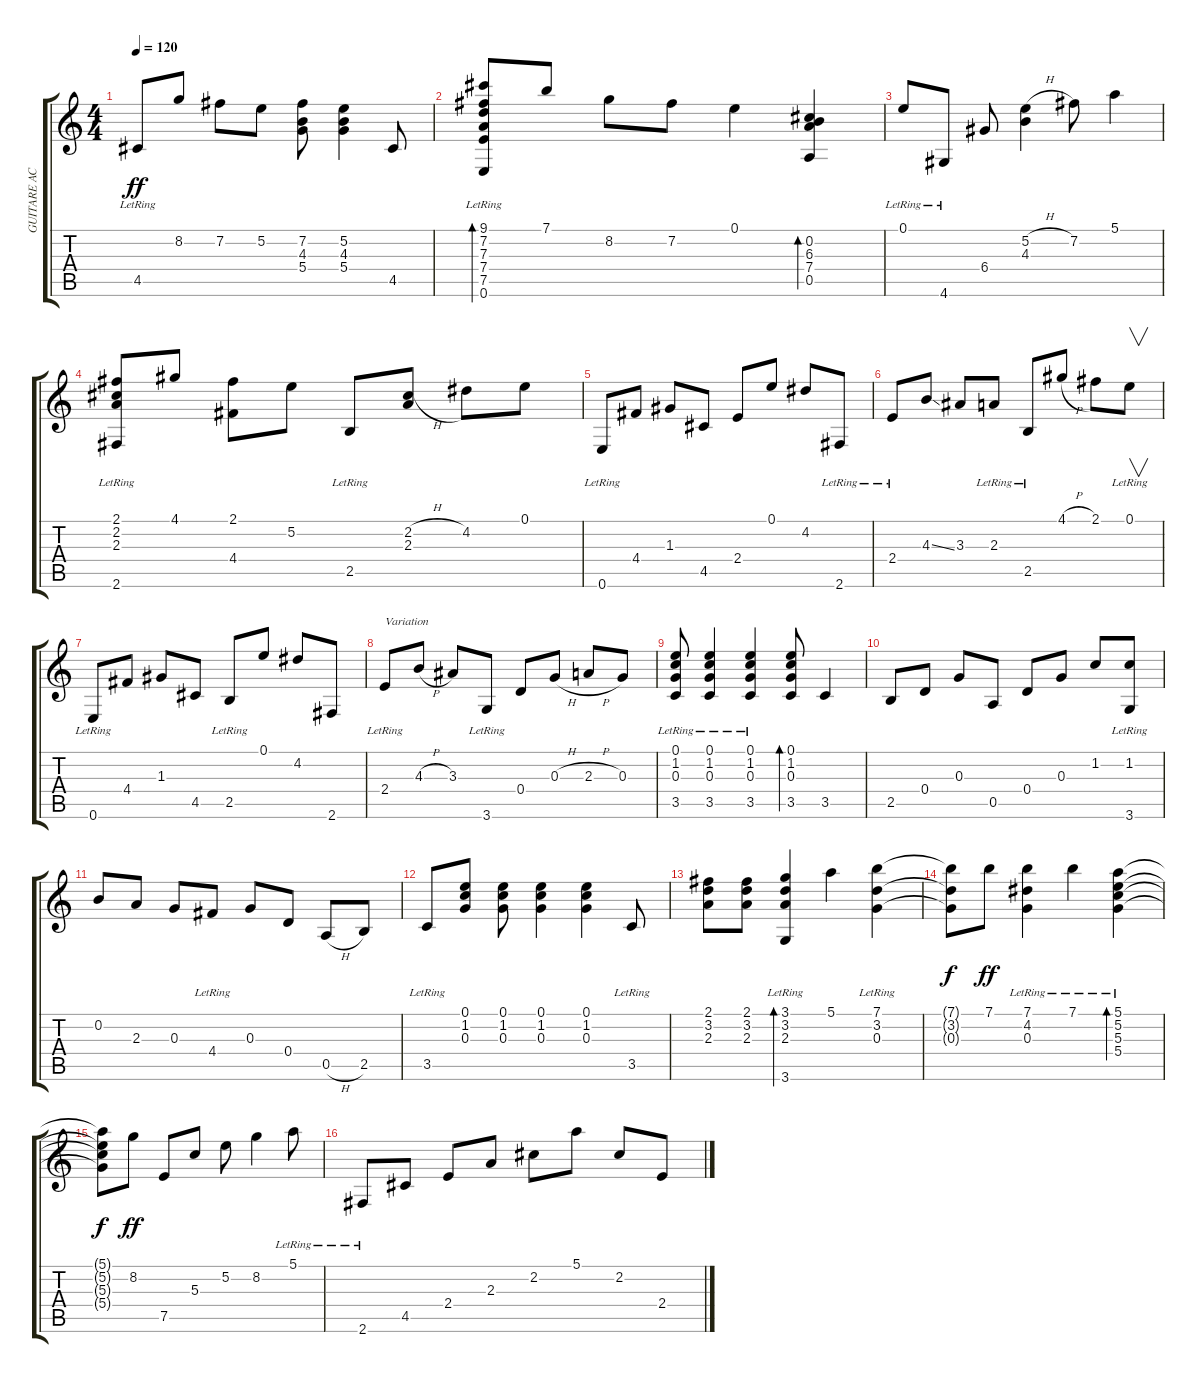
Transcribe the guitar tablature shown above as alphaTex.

\track ("GUITARE ACIER" "GUITARE AC") {instrument acousticguitarsteel}
\staff {score tabs}
\tuning (E4 B3 G3 D3 A2 E2) {hide}
\ts (4 4)
\tempo 120
\clef g2
\ks c
4.5{lr}.8{dy ff} 8.2.8 7.2.8 5.2.8 (7.2 4.3 5.4).8 (5.2 4.3 5.4).4 4.5.8 |
(9.1 7.2 7.3 7.4 7.5 0.6{lr}).8{bd 120} 7.1.8 8.2.8 7.2.8 0.1.4 (0.2 6.3 7.4 0.5).4{bd 120} |
0.1{lr}.8 4.6{lr}.8 6.4.8 (5.2{h} 4.3).4 7.2.8 5.1.4 |
(2.1 2.2 2.3 2.6{lr}).8 4.1.8 (2.1 4.4).8 5.2.8 2.5{lr}.8 (2.2{h} 2.3).8 4.2.8 0.1.8 |
0.6{lr}.8 4.4.8 1.3.8 4.5.8 2.4.8 0.1.8 4.2.8 2.6{lr}.8 |
2.4{lr}.8 4.3{ss}.8 3.3.8 2.3{lr}.8 2.5{lr}.8 4.1{h}.8 2.1.8 0.1{lr}.8{v} |
0.6{lr}.8 4.4.8 1.3.8 4.5.8 2.5{lr}.8 0.1.8 4.2.8 2.6.8 |
2.4{lr}.8{txt "Variation"} 4.3{h}.8 3.3.8 3.6{lr}.8 0.4.8 0.3{h}.8 2.3{h}.8 0.3.8 |
(0.1 1.2 0.3 3.5{lr}).8 (0.1 1.2 0.3 3.5{lr}).4 (0.1{lr} 1.2{lr} 0.3{lr} 3.5).4 (0.1 1.2 0.3 3.5).8{bd 120} 3.5.4 |
2.5.8 0.4.8 0.3.8 0.5.8 0.4.8 0.3.8 1.2.8 (1.2{lr} 3.6).8 |
0.2.8 2.3.8 0.3.8 4.4{lr}.8 0.3.8 0.4.8 0.5{h}.8 2.5.8 |
3.5{lr}.8 (0.1 1.2 0.3).8 (0.1 1.2 0.3).8 (0.1 1.2 0.3).4 (0.1 1.2 0.3).4 3.5{lr}.8 |
(2.1 3.2 2.3).8 (2.1 3.2 2.3).8 (3.1{lr} 3.2{lr} 2.3{lr} 3.6{lr}).4{bd 120} 5.1.4 (7.1{lr} 3.2{lr} 0.3{lr}).4 |
(7.1{t} 3.2{t} 0.3{t}).8{dy f} 7.1.8{dy ff} (7.1{lr} 4.2{lr} 0.3{lr}).4 7.1{lr}.4 (5.1{lr} 5.2{lr} 5.3{lr} 5.4{lr}).4{bd 120} |
(5.1{t} 5.2{t} 5.3{t} 5.4{t}).8{dy f} 8.2.8{dy ff} 7.5.8 5.3.8 5.2.8 8.2.4 5.1{lr}.8 |
2.6{lr}.8 4.5.8 2.4.8 2.3.8 2.2.8 5.1.8 2.2.8 2.4.8
